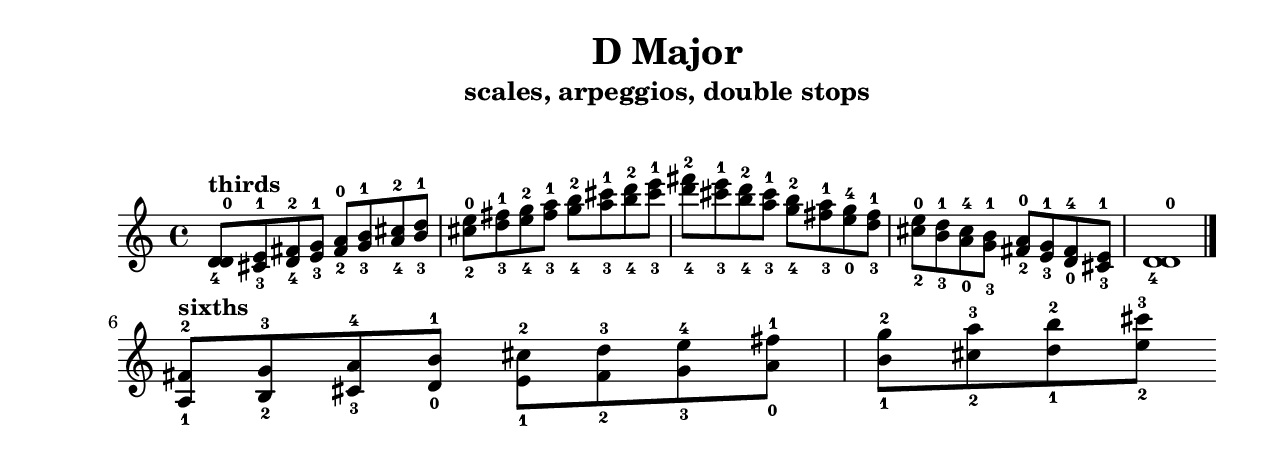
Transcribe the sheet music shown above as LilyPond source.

\version "2.22.1"
\paper {
left-margin = 2\cm
righy-margin = 2\cm
paper-width = 8.5\in
paper-height = 11\in
}
\markup{\lower #10 \null}
\header {
  title = "D Major"
  composer = ""
  subtitle = "scales, arpeggios, double stops"
}

\score {
  \relative c' {
  <d-4 d-0>8^\markup{\bold "thirds"} <cis-3 e-1> <d-4 fis-2> <e-3 g-1>
  <fis-2 a-0> <g-3 b-1> <a-4 cis-2> <b-3 d-1>
  <cis -2 e-0> <d-3 fis-1> <e-4 g-2> <fis-3 a-1> 
  <g-4 b-2> <a-3 cis-1> <b-4 d-2> <cis-3 e-1> 
  <d-4 fis-2> <cis-3 e-1> <b-4 d-2> <a-3 cis-1>
  <g-4 b-2> <fis-3 a-1> <e-0 g-4> <d-3 fis-1>
  <cis-2 e-0> <b-3 d-1> <a-0 cis-4> <g-3 b-1>
  <fis-2 a-0> <e-3 g-1> <d-0 fis-4> <cis-3 e-1> 
  <d-4 d-0>1 \bar "|." \break

  <a-1 fis'-2>8^\markup{\bold "sixths"} <b-2 g'-3> <cis-3 a'-4> <d-0 b'-1>
  <e-1 cis'-2> <fis-2 d'-3> <g-3 e'-4> <a-0 fis'-1>
  <b-1 g'-2> <cis-2 a'-3> <d-1 b'-2> <e-2 cis'-3>




  }

  \layout {indent =0} 
  \midi {}
}